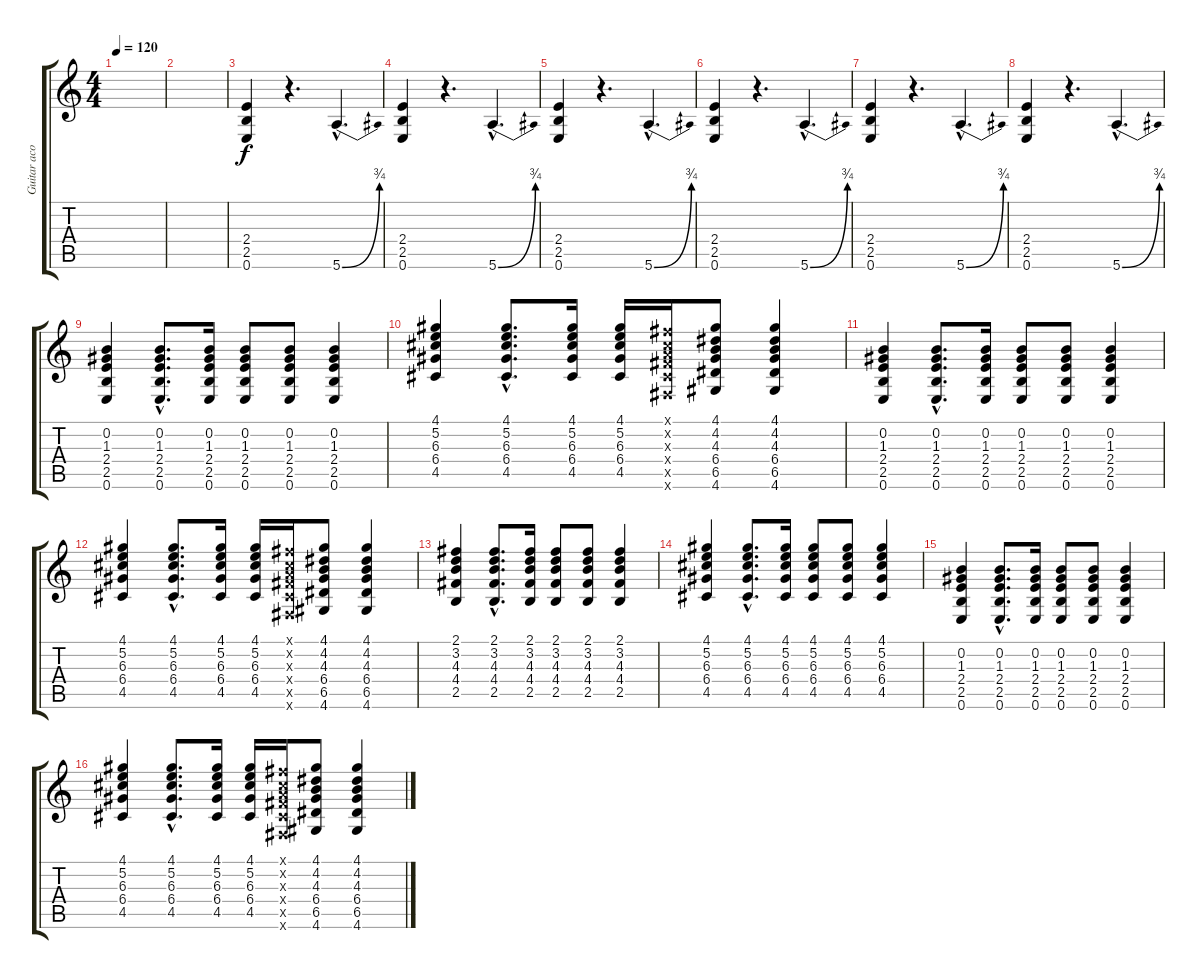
\track ("Guitar acoustique" "Guitar aco") {instrument acousticguitarsteel}
\staff {score tabs}
\tuning (E4 B3 G3 D3 A2 E2) {hide}
\ts (4 4)
\tempo 120
\clef g2
\ks c
|
|
(2.4 2.5 0.6).4 r.4{d} 5.6{be (bend 0 0 60 3) hac}.4{d} |
(2.4 2.5 0.6).4 r.4{d} 5.6{be (bend 0 0 60 3) hac}.4{d} |
(2.4 2.5 0.6).4 r.4{d} 5.6{be (bend 0 0 60 3) hac}.4{d} |
(2.4 2.5 0.6).4 r.4{d} 5.6{be (bend 0 0 60 3) hac}.4{d} |
(2.4 2.5 0.6).4 r.4{d} 5.6{be (bend 0 0 60 3) hac}.4{d} |
(2.4 2.5 0.6).4 r.4{d} 5.6{be (bend 0 0 60 3) hac}.4{d} |
(0.2 1.3 2.4 2.5 0.6).4 (0.2{hac} 1.3{hac} 2.4{hac} 2.5{hac} 0.6{hac}).8{d} (0.2 1.3 2.4 2.5 0.6).16 (0.2 1.3 2.4 2.5 0.6).8 (0.2 1.3 2.4 2.5 0.6).8 (0.2 1.3 2.4 2.5 0.6).4 |
(4.1 5.2 6.3 6.4 4.5).4 (4.1{hac} 5.2{hac} 6.3{hac} 6.4{hac} 4.5{hac}).8{d} (4.1 5.2 6.3 6.4 4.5).16 (4.1 5.2 6.3 6.4 4.5).16 (2.1{x} 2.2{x} 2.3{x} 4.4{x} 4.5{x} 2.6{x}).16 (4.1 4.2 4.3 6.4 6.5 4.6).8 (4.1 4.2 4.3 6.4 6.5 4.6).4 |
(0.2 1.3 2.4 2.5 0.6).4 (0.2{hac} 1.3{hac} 2.4{hac} 2.5{hac} 0.6{hac}).8{d} (0.2 1.3 2.4 2.5 0.6).16 (0.2 1.3 2.4 2.5 0.6).8 (0.2 1.3 2.4 2.5 0.6).8 (0.2 1.3 2.4 2.5 0.6).4 |
(4.1 5.2 6.3 6.4 4.5).4 (4.1{hac} 5.2{hac} 6.3{hac} 6.4{hac} 4.5{hac}).8{d} (4.1 5.2 6.3 6.4 4.5).16 (4.1 5.2 6.3 6.4 4.5).16 (2.1{x} 2.2{x} 2.3{x} 4.4{x} 4.5{x} 2.6{x}).16 (4.1 4.2 4.3 6.4 6.5 4.6).8 (4.1 4.2 4.3 6.4 6.5 4.6).4 |
(2.1 3.2 4.3 4.4 2.5).4 (2.1{hac} 3.2{hac} 4.3{hac} 4.4{hac} 2.5{hac}).8{d} (2.1 3.2 4.3 4.4 2.5).16 (2.1 3.2 4.3 4.4 2.5).8 (2.1 3.2 4.3 4.4 2.5).8 (2.1 3.2 4.3 4.4 2.5).4 |
(4.1 5.2 6.3 6.4 4.5).4 (4.1{hac} 5.2{hac} 6.3{hac} 6.4{hac} 4.5{hac}).8{d} (4.1 5.2 6.3 6.4 4.5).16 (4.1 5.2 6.3 6.4 4.5).8 (4.1 5.2 6.3 6.4 4.5).8 (4.1 5.2 6.3 6.4 4.5).4 |
(0.2 1.3 2.4 2.5 0.6).4 (0.2{hac} 1.3{hac} 2.4{hac} 2.5{hac} 0.6{hac}).8{d} (0.2 1.3 2.4 2.5 0.6).16 (0.2 1.3 2.4 2.5 0.6).8 (0.2 1.3 2.4 2.5 0.6).8 (0.2 1.3 2.4 2.5 0.6).4 |
(4.1 5.2 6.3 6.4 4.5).4 (4.1{hac} 5.2{hac} 6.3{hac} 6.4{hac} 4.5{hac}).8{d} (4.1 5.2 6.3 6.4 4.5).16 (4.1 5.2 6.3 6.4 4.5).16 (2.1{x} 2.2{x} 2.3{x} 4.4{x} 4.5{x} 2.6{x}).16 (4.1 4.2 4.3 6.4 6.5 4.6).8 (4.1 4.2 4.3 6.4 6.5 4.6).4
